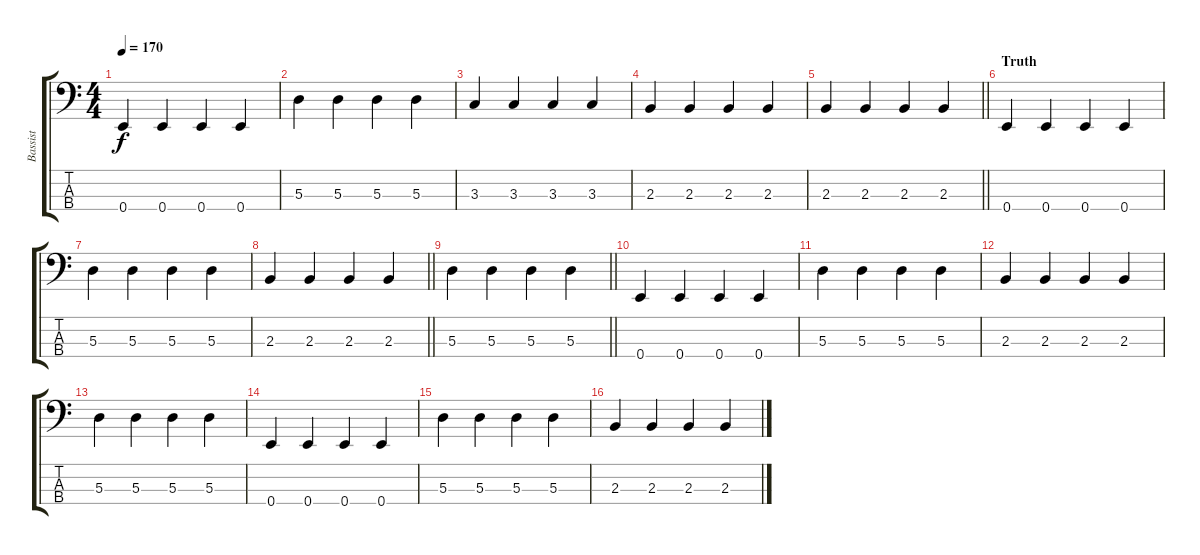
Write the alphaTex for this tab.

\track ("Bassist" "Bassist") {instrument electricbasspick}
\staff {score tabs}
\tuning (G2 D2 A1 E1) {hide}
\ts (4 4)
\tempo 170
\clef f4
\ks c
0.4.4{dy f} 0.4.4 0.4.4 0.4.4 |
5.3.4 5.3.4 5.3.4 5.3.4 |
3.3.4 3.3.4 3.3.4 3.3.4 |
2.3.4 2.3.4 2.3.4 2.3.4 |
\barLineRight lightlight
2.3.4 2.3.4 2.3.4 2.3.4 |
\section ("" "Truth")
0.4.4 0.4.4 0.4.4 0.4.4 |
5.3.4 5.3.4 5.3.4 5.3.4 |
\barLineRight lightlight
2.3.4 2.3.4 2.3.4 2.3.4 |
\barLineRight lightlight
5.3.4 5.3.4 5.3.4 5.3.4 |
0.4.4 0.4.4 0.4.4 0.4.4 |
5.3.4 5.3.4 5.3.4 5.3.4 |
2.3.4 2.3.4 2.3.4 2.3.4 |
5.3.4 5.3.4 5.3.4 5.3.4 |
0.4.4 0.4.4 0.4.4 0.4.4 |
5.3.4 5.3.4 5.3.4 5.3.4 |
2.3.4 2.3.4 2.3.4 2.3.4
